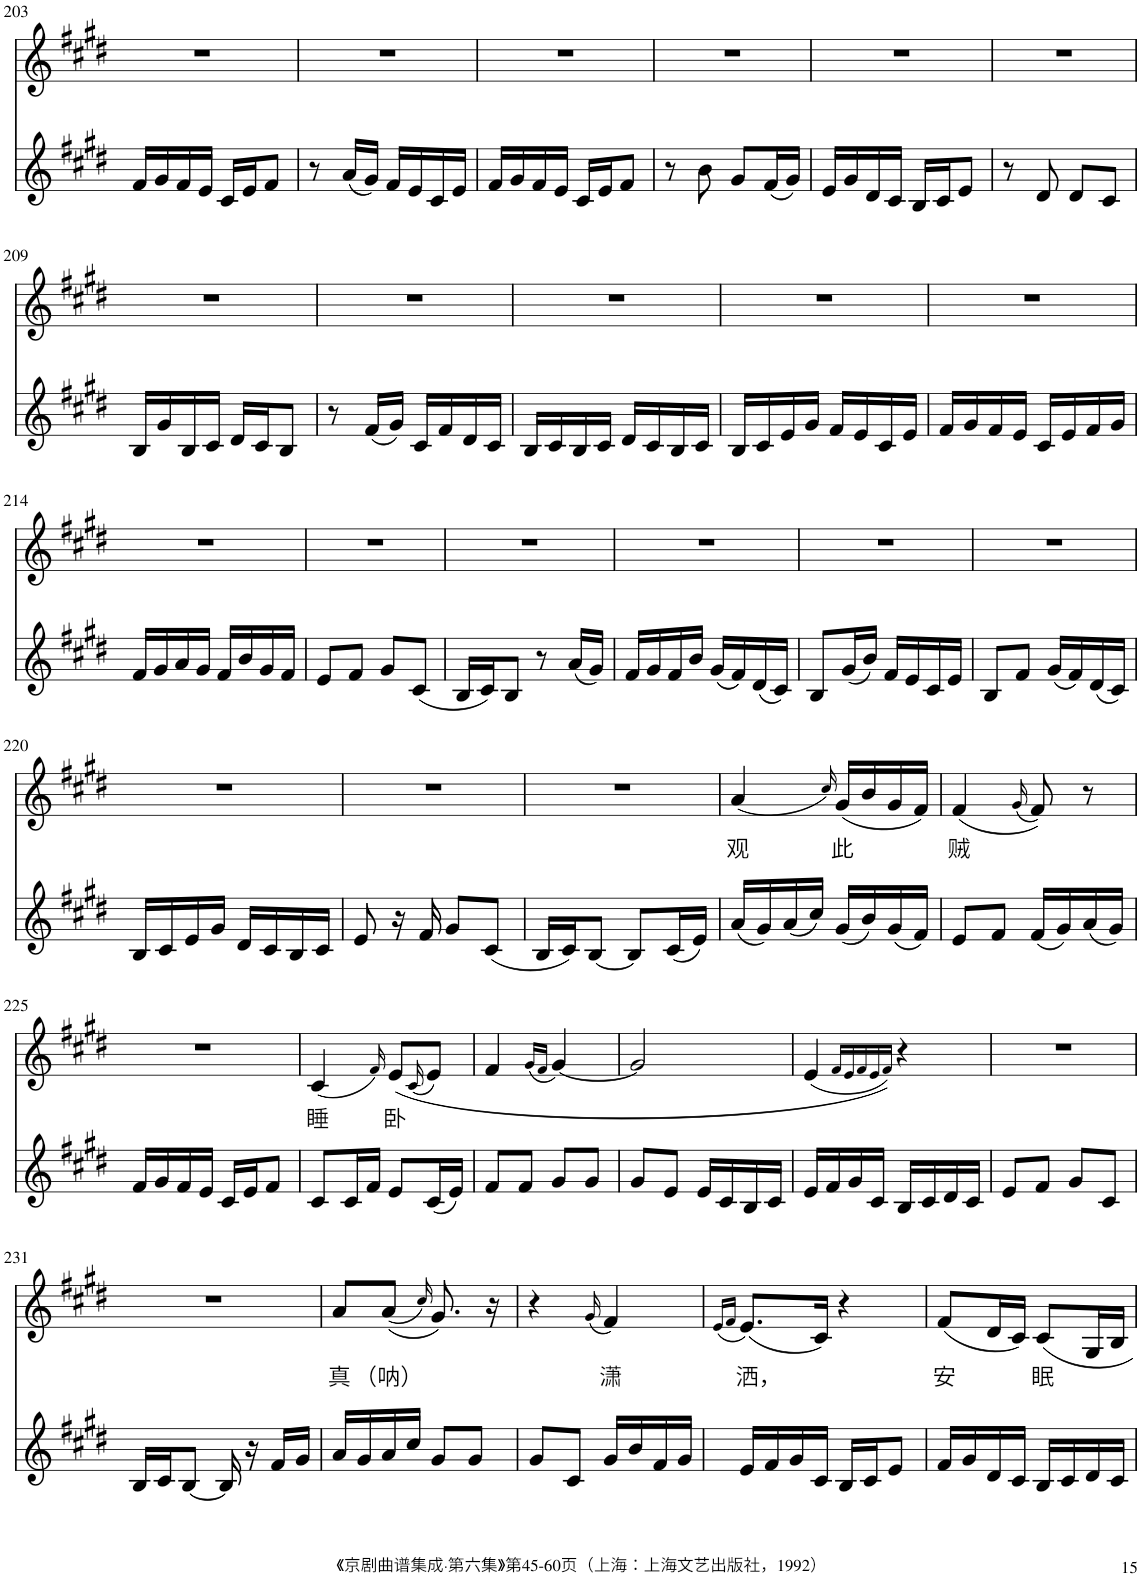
**kern	**kern	**text
*part2	*part1	*part1
*staff2	*staff1	*staff1
*I"Piano	*I"Piano	*
*I'Pno	*I'Pno	*
!!LO:PB:g=z
*clefG2	*clefG2	*
*k[f#c#g#d#]	*k[f#c#g#d#]	*
*M2/4	*M2/4	*
=203	=203	=203
16f#/LL	2r	.
16g#/	.	.
16f#/	.	.
16e/JJ	.	.
16c#/LL	.	.
16e/J	.	.
8f#/J	.	.
=204	=204	=204
8r	2r	.
(16a/LL	.	.
16g#/JJ)	.	.
16f#/LL	.	.
16e/	.	.
16c#/	.	.
16e/JJ	.	.
=205	=205	=205
16f#/LL	2r	.
16g#/	.	.
16f#/	.	.
16e/JJ	.	.
16c#/LL	.	.
16e/J	.	.
8f#/J	.	.
=206	=206	=206
8r	2r	.
8b\	.	.
8g#/L	.	.
(16f#/L	.	.
16g#/JJ)	.	.
=207	=207	=207
16e/LL	2r	.
16g#/	.	.
16d#/	.	.
16c#/JJ	.	.
16B/LL	.	.
16c#/J	.	.
8e/J	.	.
=208	=208	=208
8r	2r	.
8d#/	.	.
8d#/L	.	.
8c#/J	.	.
!!LO:LB:g=z
=209	=209	=209
16B/LL	2r	.
16g#/	.	.
16B/	.	.
16c#/JJ	.	.
16d#/LL	.	.
16c#/J	.	.
8B/J	.	.
=210	=210	=210
8r	2r	.
(16f#/LL	.	.
16g#/JJ)	.	.
16c#/LL	.	.
16f#/	.	.
16d#/	.	.
16c#/JJ	.	.
=211	=211	=211
16B/LL	2r	.
16c#/	.	.
16B/	.	.
16c#/JJ	.	.
16d#/LL	.	.
16c#/	.	.
16B/	.	.
16c#/JJ	.	.
=212	=212	=212
16B/LL	2r	.
16c#/	.	.
16e/	.	.
16g#/JJ	.	.
16f#/LL	.	.
16e/	.	.
16c#/	.	.
16e/JJ	.	.
=213	=213	=213
16f#/LL	2r	.
16g#/	.	.
16f#/	.	.
16e/JJ	.	.
16c#/LL	.	.
16e/	.	.
16f#/	.	.
16g#/JJ	.	.
!!LO:LB:g=z
=214	=214	=214
16f#/LL	2r	.
16g#/	.	.
16a/	.	.
16g#/JJ	.	.
16f#/LL	.	.
16b/	.	.
16g#/	.	.
16f#/JJ	.	.
=215	=215	=215
8e/L	2r	.
8f#/J	.	.
8g#/L	.	.
(8c#/J	.	.
=216	=216	=216
16B/LL	2r	.
16c#/J)	.	.
8B/J	.	.
8r	.	.
(16a/LL	.	.
16g#/JJ)	.	.
=217	=217	=217
16f#/LL	2r	.
16g#/	.	.
16f#/	.	.
16b/JJ	.	.
(16g#/LL	.	.
16f#/)	.	.
(16d#/	.	.
16c#/JJ)	.	.
=218	=218	=218
8B/L	2r	.
(16g#/L	.	.
16b/JJ)	.	.
16f#/LL	.	.
16e/	.	.
16c#/	.	.
16e/JJ	.	.
=219	=219	=219
8B/L	2r	.
8f#/J	.	.
(16g#/LL	.	.
16f#/)	.	.
(16d#/	.	.
16c#/JJ)	.	.
!!LO:LB:g=z
=220	=220	=220
16B/LL	2r	.
16c#/	.	.
16e/	.	.
16g#/JJ	.	.
16d#/LL	.	.
16c#/	.	.
16B/	.	.
16c#/JJ	.	.
=221	=221	=221
8e/	2r	.
16r	.	.
16f#/	.	.
8g#/L	.	.
(8c#/J	.	.
=222	=222	=222
16B/LL	2r	.
16c#/J)	.	.
[8B/J	.	.
8B/L]	.	.
(16c#/L	.	.
16e/JJ)	.	.
=223	=223	=223
!	!	!LO:LY:b
(16a/LL	(4a/	观
16g#/)	.	.
(16a/	.	.
16cc#/JJ)	.	.
.	16qcc#/)	.
!	!	!LO:LY:b
(16g#/LL	(16g#/LL	此
16b/)	16b/	.
(16g#/	16g#/	.
16f#/JJ)	16f#/JJ)	.
=224	=224	=224
!	!	!LO:LY:b
8e/L	(4f#/	贼
8f#/J	.	.
.	(16qg#/	.
(16f#/LL	8f#/))	.
16g#/)	.	.
(16a/	8r	.
16g#/JJ)	.	.
!!LO:LB:g=z
=225	=225	=225
16f#/LL	2r	.
16g#/	.	.
16f#/	.	.
16e/JJ	.	.
16c#/LL	.	.
16e/J	.	.
8f#/J	.	.
=226	=226	=226
!	!	!LO:LY:b
8c#/L	(4c#/	睡
16c#/L	.	.
16f#/JJ	.	.
.	16qf#/)	.
!	!	!LO:LY:b
8e/L	(8e/L	卧
.	(16qc#/	.
(16c#/L	8e/J)	.
16e/JJ)	.	.
=227	=227	=227
8f#/L	4f#/	.
8f#/J	.	.
.	(16qg#/LL	.
.	16qf#/JJ	.
8g#/L	[4g#/)	.
8g#/J	.	.
=228	=228	=228
8g#/L	2g#/]	.
8e/J	.	.
16e/LL	.	.
16c#/	.	.
16B/	.	.
16c#/JJ	.	.
=229	=229	=229
16e/LL	(4e/	.
16f#/	.	.
16g#/	.	.
16c#/JJ	.	.
.	16qf#/LL	.
.	16qe/	.
.	16qf#/	.
.	16qe/	.
.	16qf#/JJ))	.
16B/LL	4r	.
16c#/	.	.
16d#/	.	.
16c#/JJ	.	.
=230	=230	=230
8e/L	2r	.
8f#/J	.	.
8g#/L	.	.
8c#/J	.	.
!!LO:LB:g=z
=231	=231	=231
16B/LL	2r	.
16c#/J	.	.
[8B/J	.	.
16B/]	.	.
16r	.	.
16f#/LL	.	.
16g#/JJ	.	.
=232	=232	=232
!	!	!LO:LY:b
16a/LL	8a/L	真
16g#/	.	.
!	!	!LO:LY:b
16a/	((8a/J	（呐）
16cc#/JJ	.	.
.	16qcc#/)	.
8g#/L	8.g#/)	.
8g#/J	.	.
.	16r	.
=233	=233	=233
8g#/L	4r	.
8c#/J	.	.
.	(16qg#/	.
!	!	!LO:LY:b
16g#/LL	4f#/)	潇
16b/	.	.
16f#/	.	.
16g#/JJ	.	.
=234	=234	=234
.	(16qe/LL	.
.	16qf#/JJ	.
!	!	!LO:LY:b
16e/LL	(8.e/L)	洒，
16f#/	.	.
16g#/	.	.
16c#/JJ	16c#/Jk)	.
16B/LL	4r	.
16c#/J	.	.
8e/J	.	.
=235	=235	=235
!	!	!LO:LY:b
16f#/LL	(8f#/L	安
16g#/	.	.
16d#/	16d#/L	.
16c#/JJ	16c#/JJ)	.
!	!	!LO:LY:b
16B/LL	8c#/L	眠
16c#/	.	.
16d#/	16G#/L	.
16c#/JJ	16B/JJ	.
=	=	=
*-	*-	*-
